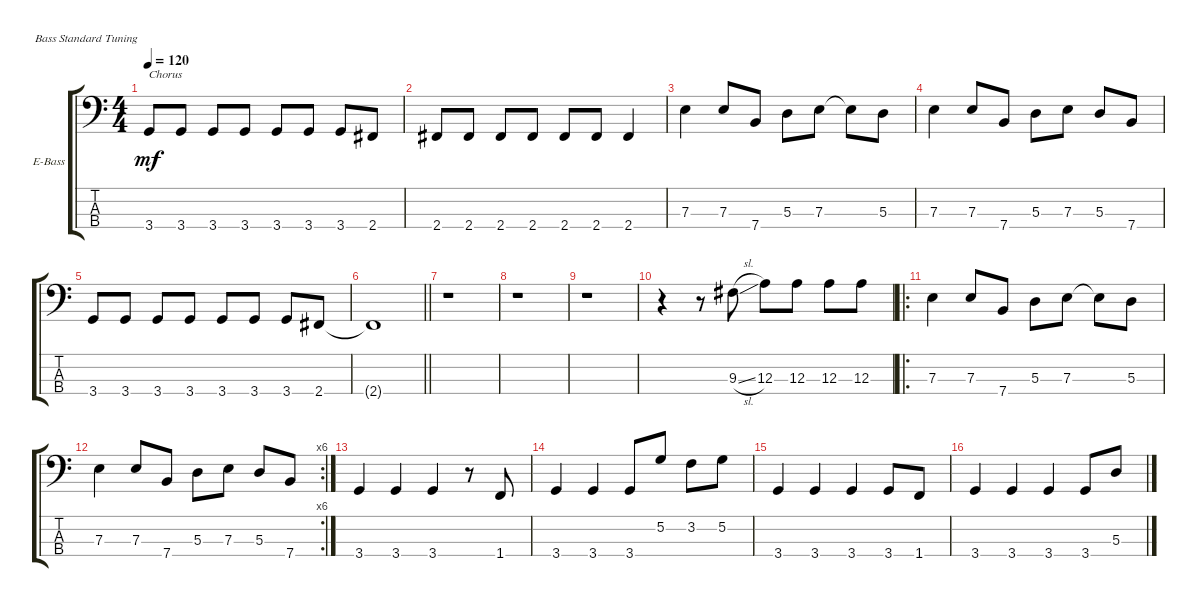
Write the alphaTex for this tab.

\defaultSystemsLayout 4
\bracketExtendMode groupsimilarinstruments
\firstSystemTrackNameOrientation horizontal
\otherSystemsTrackNameOrientation horizontal
\track ("Electric Bass" "E-Bass") {instrument electricbassfinger}
\staff {score tabs}
\tuning (G2 D2 A1 E1)
\ts (4 4)
\tempo 120
\clef f4
\ks c
3.4.8{txt "Chorus" dy mf} 3.4.8 3.4.8 3.4.8 3.4.8 3.4.8 3.4.8 2.4.8 |
2.4.8 2.4.8 2.4.8 2.4.8 2.4.8 2.4.8 2.4.4 |
7.3.4 7.3.8 7.4.8 5.3.8 7.3.8 7.3{t}.8 5.3.8 |
7.3.4 7.3.8 7.4.8 5.3.8 7.3.8 5.3.8 7.4.8 |
3.4.8 3.4.8 3.4.8 3.4.8 3.4.8 3.4.8 3.4.8 2.4.8 |
\barLineRight lightlight
2.4{t}.1 |
r.1 |
r.1 |
r.1 |
r.4 r.8 9.3{sl}.8 12.3.8 12.3.8 12.3.8 12.3.8 |
\ro
7.3.4 7.3.8 7.4.8 5.3.8 7.3.8 7.3{t}.8 5.3.8 |
\rc 6
7.3.4 7.3.8 7.4.8 5.3.8 7.3.8 5.3.8 7.4.8 |
3.4.4 3.4.4 3.4.4 r.8 1.4.8 |
3.4.4 3.4.4 3.4.8 5.2.8 3.2.8 5.2.8 |
3.4.4 3.4.4 3.4.4 3.4.8 1.4.8 |
3.4.4 3.4.4 3.4.4 3.4.8 5.3.8
